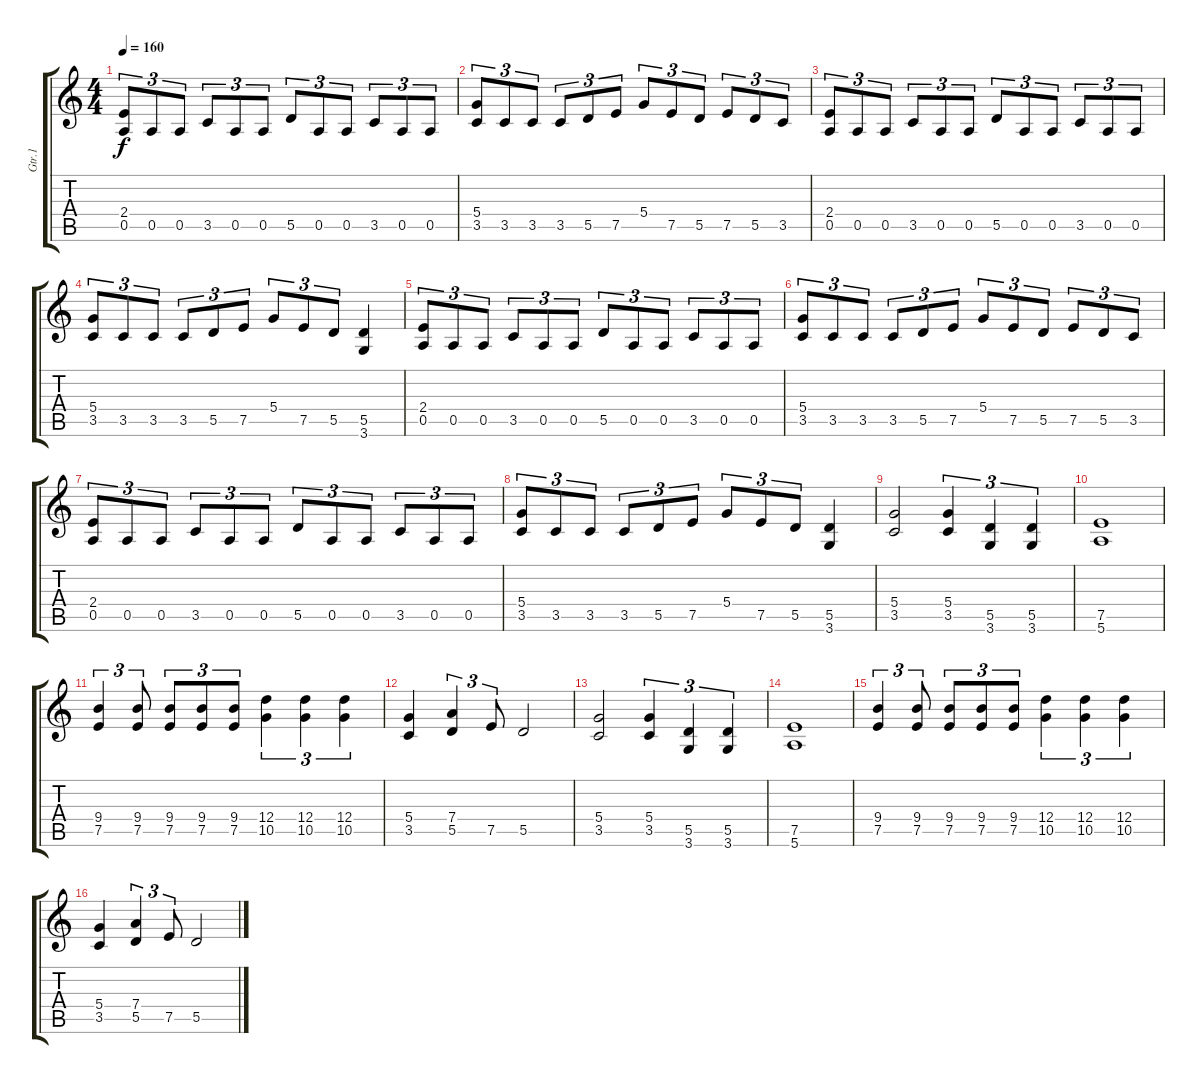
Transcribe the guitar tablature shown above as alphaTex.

\track ("Gtr.1" "Gtr.1") {instrument distortionguitar}
\staff {score tabs}
\tuning (E4 B3 G3 D3 A2 E2) {hide}
\ts (4 4)
\tempo 160
\clef g2
\ks c
(2.4 0.5).8{tu (3 2) dy f} 0.5.8{tu (3 2)} 0.5.8{tu (3 2)} 3.5.8{tu (3 2)} 0.5.8{tu (3 2)} 0.5.8{tu (3 2)} 5.5.8{tu (3 2)} 0.5.8{tu (3 2)} 0.5.8{tu (3 2)} 3.5.8{tu (3 2)} 0.5.8{tu (3 2)} 0.5.8{tu (3 2)} |
(5.4 3.5).8{tu (3 2)} 3.5.8{tu (3 2)} 3.5.8{tu (3 2)} 3.5.8{tu (3 2)} 5.5.8{tu (3 2)} 7.5.8{tu (3 2)} 5.4.8{tu (3 2)} 7.5.8{tu (3 2)} 5.5.8{tu (3 2)} 7.5.8{tu (3 2)} 5.5.8{tu (3 2)} 3.5.8{tu (3 2)} |
(2.4 0.5).8{tu (3 2)} 0.5.8{tu (3 2)} 0.5.8{tu (3 2)} 3.5.8{tu (3 2)} 0.5.8{tu (3 2)} 0.5.8{tu (3 2)} 5.5.8{tu (3 2)} 0.5.8{tu (3 2)} 0.5.8{tu (3 2)} 3.5.8{tu (3 2)} 0.5.8{tu (3 2)} 0.5.8{tu (3 2)} |
(5.4 3.5).8{tu (3 2)} 3.5.8{tu (3 2)} 3.5.8{tu (3 2)} 3.5.8{tu (3 2)} 5.5.8{tu (3 2)} 7.5.8{tu (3 2)} 5.4.8{tu (3 2)} 7.5.8{tu (3 2)} 5.5.8{tu (3 2)} (5.5 3.6).4 |
(2.4 0.5).8{tu (3 2)} 0.5.8{tu (3 2)} 0.5.8{tu (3 2)} 3.5.8{tu (3 2)} 0.5.8{tu (3 2)} 0.5.8{tu (3 2)} 5.5.8{tu (3 2)} 0.5.8{tu (3 2)} 0.5.8{tu (3 2)} 3.5.8{tu (3 2)} 0.5.8{tu (3 2)} 0.5.8{tu (3 2)} |
(5.4 3.5).8{tu (3 2)} 3.5.8{tu (3 2)} 3.5.8{tu (3 2)} 3.5.8{tu (3 2)} 5.5.8{tu (3 2)} 7.5.8{tu (3 2)} 5.4.8{tu (3 2)} 7.5.8{tu (3 2)} 5.5.8{tu (3 2)} 7.5.8{tu (3 2)} 5.5.8{tu (3 2)} 3.5.8{tu (3 2)} |
(2.4 0.5).8{tu (3 2)} 0.5.8{tu (3 2)} 0.5.8{tu (3 2)} 3.5.8{tu (3 2)} 0.5.8{tu (3 2)} 0.5.8{tu (3 2)} 5.5.8{tu (3 2)} 0.5.8{tu (3 2)} 0.5.8{tu (3 2)} 3.5.8{tu (3 2)} 0.5.8{tu (3 2)} 0.5.8{tu (3 2)} |
(5.4 3.5).8{tu (3 2)} 3.5.8{tu (3 2)} 3.5.8{tu (3 2)} 3.5.8{tu (3 2)} 5.5.8{tu (3 2)} 7.5.8{tu (3 2)} 5.4.8{tu (3 2)} 7.5.8{tu (3 2)} 5.5.8{tu (3 2)} (5.5 3.6).4 |
(5.4 3.5).2 (5.4 3.5).4{tu (3 2)} (5.5 3.6).4{tu (3 2)} (5.5 3.6).4{tu (3 2)} |
(7.5 5.6).1 |
(9.4 7.5).4{tu (3 2)} (9.4 7.5).8{tu (3 2)} (9.4 7.5).8{tu (3 2)} (9.4 7.5).8{tu (3 2)} (9.4 7.5).8{tu (3 2)} (12.4 10.5).4{tu (3 2)} (12.4 10.5).4{tu (3 2)} (12.4 10.5).4{tu (3 2)} |
(5.4 3.5).4 (7.4 5.5).4{tu (3 2)} 7.5.8{tu (3 2)} 5.5.2 |
(5.4 3.5).2 (5.4 3.5).4{tu (3 2)} (5.5 3.6).4{tu (3 2)} (5.5 3.6).4{tu (3 2)} |
(7.5 5.6).1 |
(9.4 7.5).4{tu (3 2)} (9.4 7.5).8{tu (3 2)} (9.4 7.5).8{tu (3 2)} (9.4 7.5).8{tu (3 2)} (9.4 7.5).8{tu (3 2)} (12.4 10.5).4{tu (3 2)} (12.4 10.5).4{tu (3 2)} (12.4 10.5).4{tu (3 2)} |
(5.4 3.5).4 (7.4 5.5).4{tu (3 2)} 7.5.8{tu (3 2)} 5.5.2
